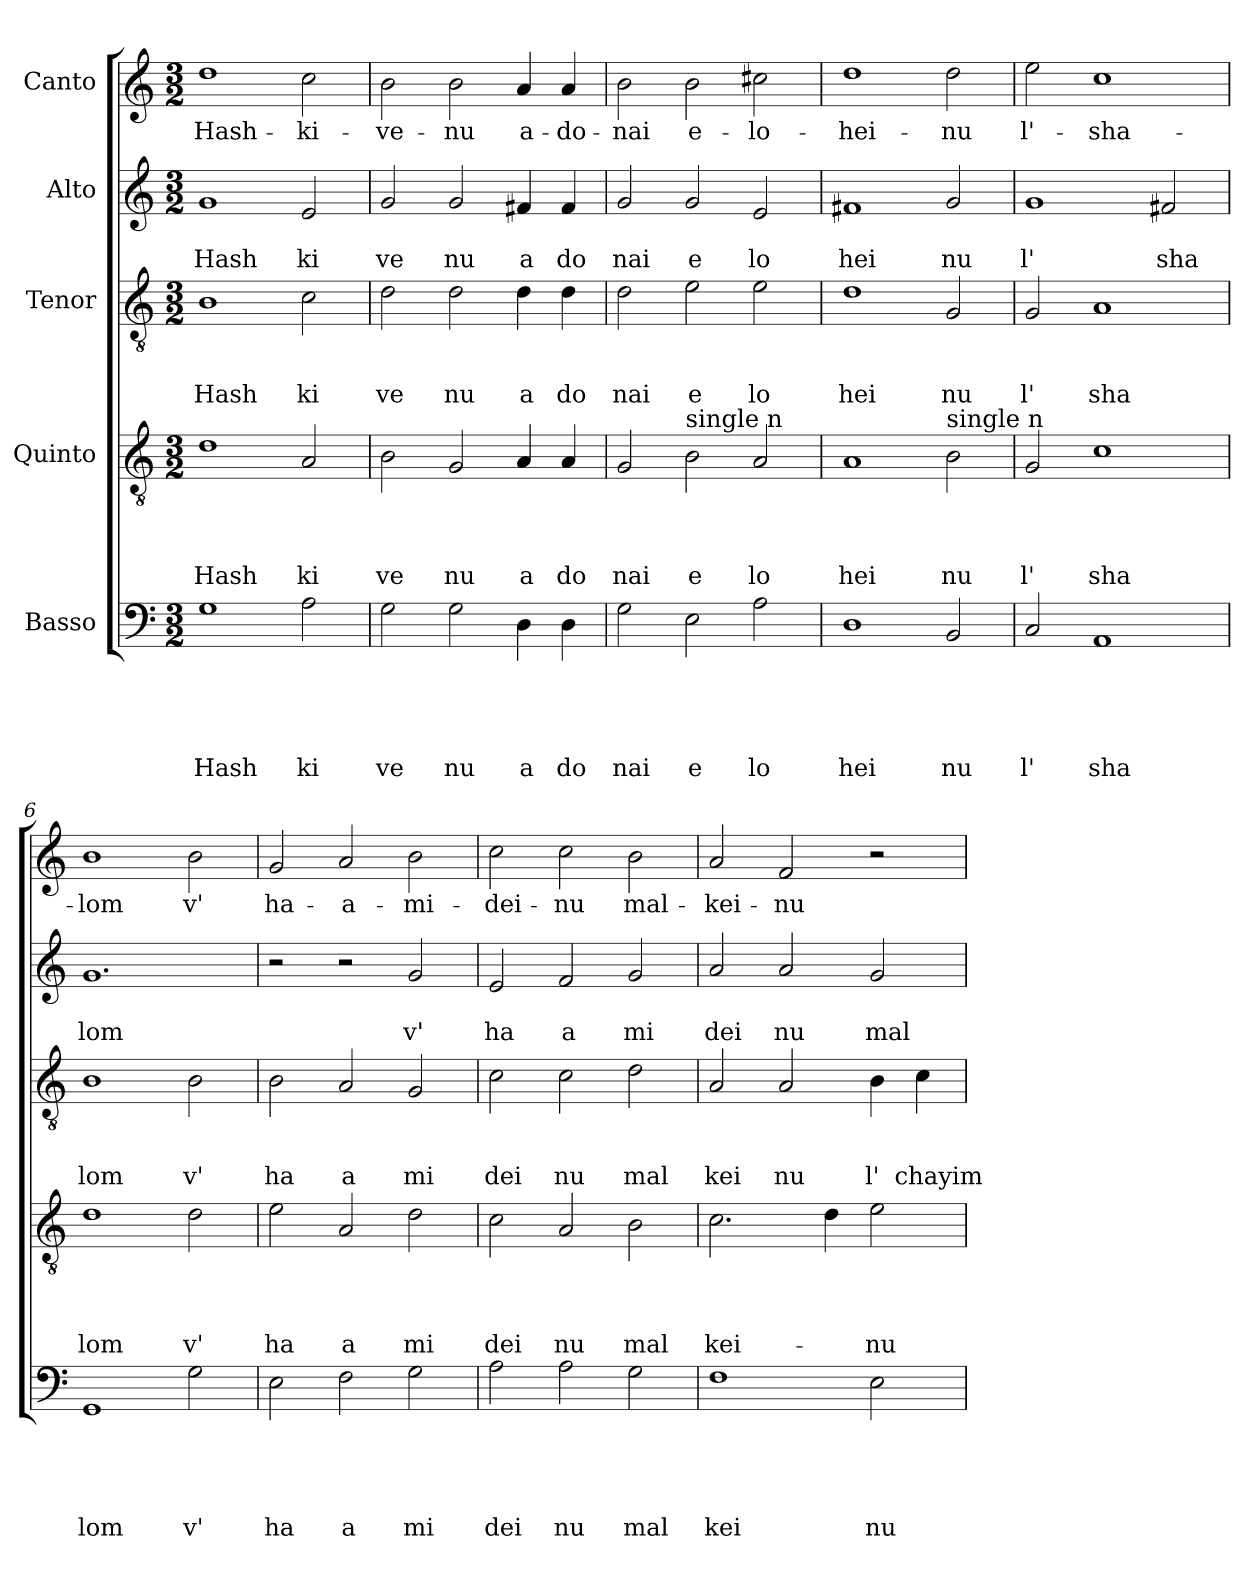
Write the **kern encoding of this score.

**kern	**text	**text	**text	**text	**text	**kern	**text	**text	**text	**text	**kern	**text	**text	**text	**kern	**text	**text	**kern	**text
*part5	*part5	*part5	*part5	*part5	*part5	*part4	*part4	*part4	*part4	*part4	*part3	*part3	*part3	*part3	*part2	*part2	*part2	*part1	*part1
*staff5	*staff5	*staff5	*staff5	*staff5	*staff5	*staff4	*staff4	*staff4	*staff4	*staff4	*staff3	*staff3	*staff3	*staff3	*staff2	*staff2	*staff2	*staff1	*staff1
*I"Basso	*	*	*	*	*	*I"Quinto	*	*	*	*	*I"Tenor	*	*	*	*I"Alto	*	*	*I"Canto	*
*clefF4	*	*	*	*	*	*clefGv2	*	*	*	*	*clefGv2	*	*	*	*clefG2	*	*	*clefG2	*
*k[]	*	*	*	*	*	*k[]	*	*	*	*	*k[]	*	*	*	*k[]	*	*	*k[]	*
*C:	*	*	*	*	*	*C:	*	*	*	*	*C:	*	*	*	*C:	*	*	*C:	*
*M3/2	*	*	*	*	*	*M3/2	*	*	*	*	*M3/2	*	*	*	*M3/2	*	*	*M3/2	*
=1	=1	=1	=1	=1	=1	=1	=1	=1	=1	=1	=1	=1	=1	=1	=1	=1	=1	=1	=1
!	!	!	!	!	!LO:LY:b	!	!	!	!	!LO:LY:b	!	!	!	!LO:LY:b	!	!	!LO:LY:b	!	!LO:LY:b
1G	.	.	.	.	Hash	1d	.	.	.	Hash	1B	.	.	Hash	1g	.	Hash	1dd	Hash-
!	!	!	!	!	!LO:LY:b	!	!	!	!	!LO:LY:b	!	!	!	!LO:LY:b	!	!	!LO:LY:b	!	!LO:LY:b
2A\	.	.	.	.	ki	2A/	.	.	.	ki	2c\	.	.	ki	2e/	.	ki	2cc\	-ki-
=2	=2	=2	=2	=2	=2	=2	=2	=2	=2	=2	=2	=2	=2	=2	=2	=2	=2	=2	=2
!	!	!	!	!	!LO:LY:b	!	!	!	!	!LO:LY:b	!	!	!	!LO:LY:b	!	!	!LO:LY:b	!	!LO:LY:b
2G\	.	.	.	.	ve	2B\	.	.	.	ve	2d\	.	.	ve	2g/	.	ve	2b\	-ve-
!	!	!	!	!	!LO:LY:b	!	!	!	!	!LO:LY:b	!	!	!	!LO:LY:b	!	!	!LO:LY:b	!	!LO:LY:b
2G\	.	.	.	.	nu	2G/	.	.	.	nu	2d\	.	.	nu	2g/	.	nu	2b\	-nu
!	!	!	!	!	!LO:LY:b	!	!	!	!	!LO:LY:b	!	!	!	!LO:LY:b	!	!	!LO:LY:b	!	!LO:LY:b
4D\	.	.	.	.	a	4A/	.	.	.	a	4d\	.	.	a	4f#X/	.	a	4a/	a-
!	!	!	!	!	!LO:LY:b	!	!	!	!	!LO:LY:b	!	!	!	!LO:LY:b	!	!	!LO:LY:b	!	!LO:LY:b
4D\	.	.	.	.	do	4A/	.	.	.	do	4d\	.	.	do	4f#/	.	do	4a/	-do-
=3	=3	=3	=3	=3	=3	=3	=3	=3	=3	=3	=3	=3	=3	=3	=3	=3	=3	=3	=3
!	!	!	!	!	!LO:LY:b	!	!	!	!	!LO:LY:b	!	!	!	!LO:LY:b	!	!	!LO:LY:b	!	!LO:LY:b
2G\	.	.	.	.	nai	2G/	.	.	.	nai	2d\	.	.	nai	2g/	.	nai	2b\	-nai
!	!	!	!	!	!	!LO:TX:a:t=single n	!	!	!	!	!	!	!	!	!	!	!	!	!
!	!	!	!	!	!LO:LY:b	!	!	!	!	!LO:LY:b	!	!	!	!LO:LY:b	!	!	!LO:LY:b	!	!LO:LY:b
2E\	.	.	.	.	e	2B\	.	.	.	e	2e\	.	.	e	2g/	.	e	2b\	e-
!	!	!	!	!	!LO:LY:b	!	!	!	!	!LO:LY:b	!	!	!	!LO:LY:b	!	!	!LO:LY:b	!	!LO:LY:b
2A\	.	.	.	.	lo	2A/	.	.	.	lo	2e\	.	.	lo	2e/	.	lo	2cc#X\	-lo-
=4	=4	=4	=4	=4	=4	=4	=4	=4	=4	=4	=4	=4	=4	=4	=4	=4	=4	=4	=4
!	!	!	!	!	!LO:LY:b	!	!	!	!	!LO:LY:b	!	!	!	!LO:LY:b	!	!	!LO:LY:b	!	!LO:LY:b
1D	.	.	.	.	hei	1A	.	.	.	hei	1d	.	.	hei	1f#X	.	hei	1dd	-hei-
!	!	!	!	!	!	!LO:TX:a:t=single n	!	!	!	!	!	!	!	!	!	!	!	!	!
!	!	!	!	!	!LO:LY:b	!	!	!	!	!LO:LY:b	!	!	!	!LO:LY:b	!	!	!LO:LY:b	!	!LO:LY:b
2BB/	.	.	.	.	nu	2B\	.	.	.	nu	2G/	.	.	nu	2g/	.	nu	2dd\	-nu
=5	=5	=5	=5	=5	=5	=5	=5	=5	=5	=5	=5	=5	=5	=5	=5	=5	=5	=5	=5
!	!	!	!	!	!LO:LY:b	!	!	!	!	!LO:LY:b	!	!	!	!LO:LY:b	!	!	!LO:LY:b	!	!LO:LY:b
2C/	.	.	.	.	l'	2G/	.	.	.	l'	2G/	.	.	l'	1g	.	l'	2ee\	l'-
!	!	!	!	!	!LO:LY:b	!	!	!	!	!LO:LY:b	!	!	!	!LO:LY:b	!	!	!	!	!LO:LY:b
1AA	.	.	.	.	sha	1c	.	.	.	sha	1A	.	.	sha	.	.	.	1cc	-sha-
!	!	!	!	!	!	!	!	!	!	!	!	!	!	!	!	!	!LO:LY:b	!	!
.	.	.	.	.	.	.	.	.	.	.	.	.	.	.	2f#X/	.	sha	.	.
=6	=6	=6	=6	=6	=6	=6	=6	=6	=6	=6	=6	=6	=6	=6	=6	=6	=6	=6	=6
!	!	!	!	!	!LO:LY:b	!	!	!	!	!LO:LY:b	!	!	!	!LO:LY:b	!	!	!LO:LY:b	!	!LO:LY:b
1GG	.	.	.	.	lom	1d	.	.	.	lom	1B	.	.	lom	1.g	.	lom	1b	-lom
!	!	!	!	!	!LO:LY:b	!	!	!	!	!LO:LY:b	!	!	!	!LO:LY:b	!	!	!	!	!LO:LY:b
2G\	.	.	.	.	v'	2d\	.	.	.	v'	2B\	.	.	v'	.	.	.	2b\	v'
=7	=7	=7	=7	=7	=7	=7	=7	=7	=7	=7	=7	=7	=7	=7	=7	=7	=7	=7	=7
!	!	!	!	!	!LO:LY:b	!	!	!	!	!LO:LY:b	!	!	!	!LO:LY:b	!	!	!	!	!LO:LY:b
2E\	.	.	.	.	ha	2e\	.	.	.	ha	2B\	.	.	ha	2r	.	.	2g/	ha-
!	!	!	!	!	!LO:LY:b	!	!	!	!	!LO:LY:b	!	!	!	!LO:LY:b	!	!	!	!	!LO:LY:b
2F\	.	.	.	.	a	2A/	.	.	.	a	2A/	.	.	a	2r	.	.	2a/	-a-
!	!	!	!	!	!LO:LY:b	!	!	!	!	!LO:LY:b	!	!	!	!LO:LY:b	!	!	!LO:LY:b	!	!LO:LY:b
2G\	.	.	.	.	mi	2d\	.	.	.	mi	2G/	.	.	mi	2g/	.	v'	2b\	-mi-
!!LO:LB:g=z
=8	=8	=8	=8	=8	=8	=8	=8	=8	=8	=8	=8	=8	=8	=8	=8	=8	=8	=8	=8
!	!	!	!	!	!LO:LY:b	!	!	!	!	!LO:LY:b	!	!	!	!LO:LY:b	!	!	!LO:LY:b	!	!LO:LY:b
2A\	.	.	.	.	dei	2c\	.	.	.	dei	2c\	.	.	dei	2e/	.	ha	2cc\	-dei-
!	!	!	!	!	!LO:LY:b	!	!	!	!	!LO:LY:b	!	!	!	!LO:LY:b	!	!	!LO:LY:b	!	!LO:LY:b
2A\	.	.	.	.	nu	2A/	.	.	.	nu	2c\	.	.	nu	2f/	.	a	2cc\	-nu
!	!	!	!	!	!LO:LY:b	!	!	!	!	!LO:LY:b	!	!	!	!LO:LY:b	!	!	!LO:LY:b	!	!LO:LY:b
2G\	.	.	.	.	mal	2B\	.	.	.	mal	2d\	.	.	mal	2g/	.	mi	2b\	mal-
=9	=9	=9	=9	=9	=9	=9	=9	=9	=9	=9	=9	=9	=9	=9	=9	=9	=9	=9	=9
!	!	!	!	!	!LO:LY:b	!	!	!	!	!LO:LY:b	!	!	!	!LO:LY:b	!	!	!LO:LY:b	!	!LO:LY:b
1F	.	.	.	.	kei	2.c\	.	.	.	kei-	2A/	.	.	kei	2a/	.	dei	2a/	-kei-
!	!	!	!	!	!	!	!	!	!	!	!	!	!	!LO:LY:b	!	!	!LO:LY:b	!	!LO:LY:b
.	.	.	.	.	.	.	.	.	.	.	2A/	.	.	nu	2a/	.	nu	2f/	-nu
.	.	.	.	.	.	4d\	.	.	.	.	.	.	.	.	.	.	.	.	.
!	!	!	!	!	!LO:LY:b	!	!	!	!	!LO:LY:b	!	!	!	!LO:LY:b	!	!	!LO:LY:b	!	!
2E\	.	.	.	.	nu	2e\	.	.	.	-nu	4B\	.	.	l'	2g/	.	mal	2r	.
!	!	!	!	!	!	!	!	!	!	!	!	!	!	!LO:LY:b	!	!	!	!	!
.	.	.	.	.	.	.	.	.	.	.	4c\	.	.	chayim	.	.	.	.	.
=	=	=	=	=	=	=	=	=	=	=	=	=	=	=	=	=	=	=	=
*-	*-	*-	*-	*-	*-	*-	*-	*-	*-	*-	*-	*-	*-	*-	*-	*-	*-	*-	*-
